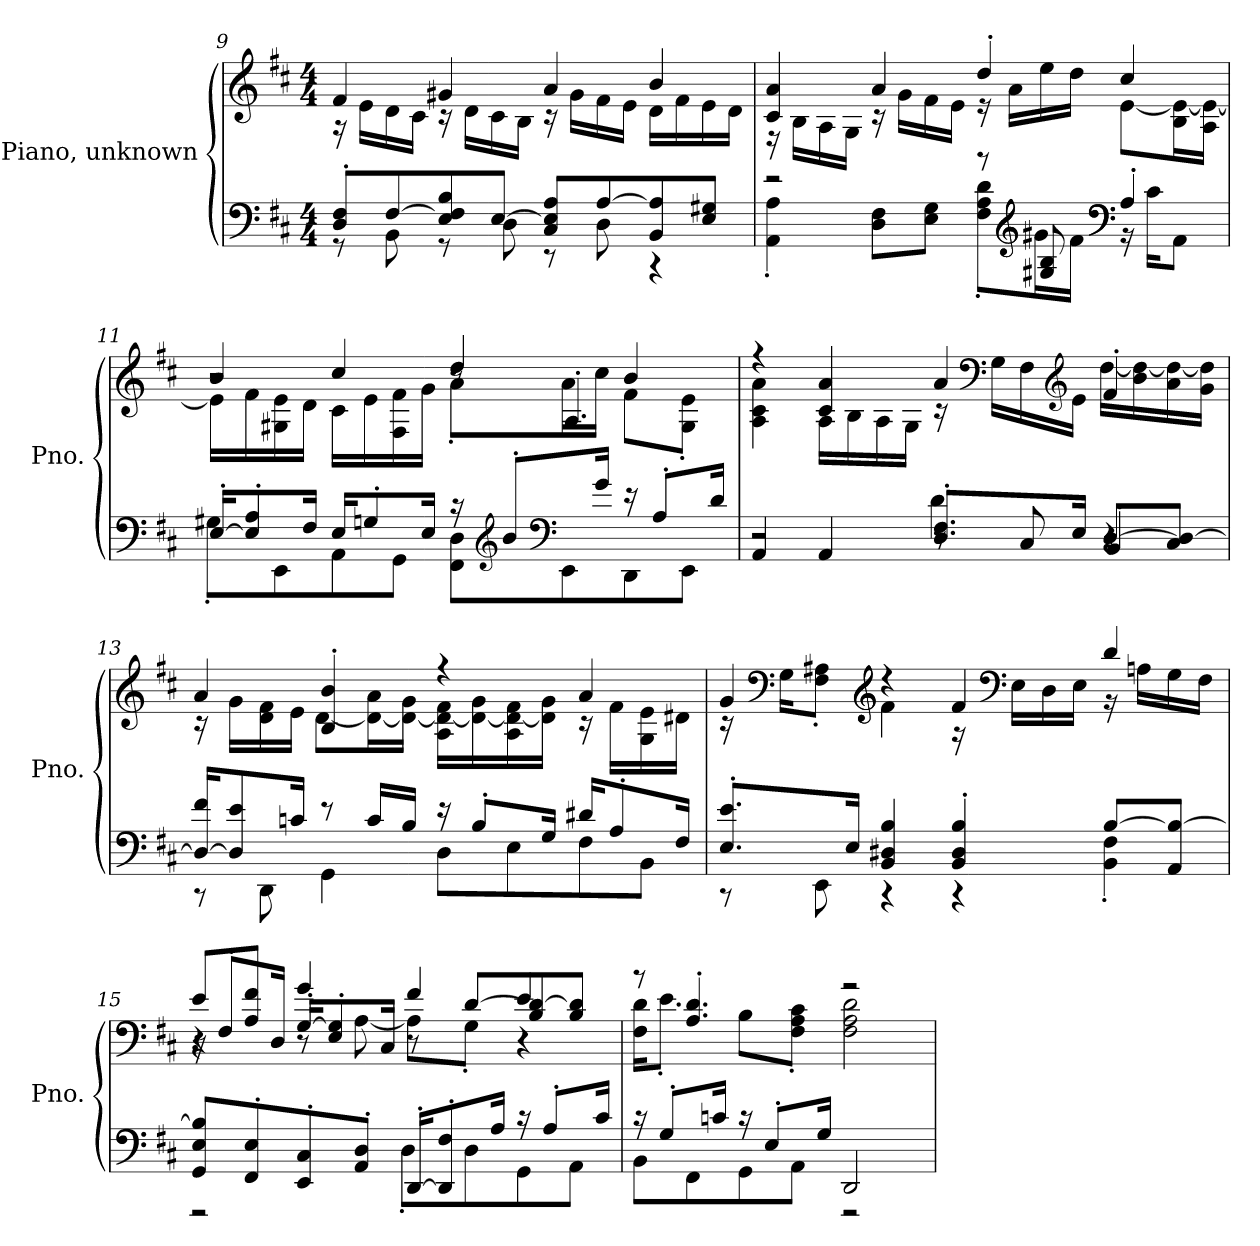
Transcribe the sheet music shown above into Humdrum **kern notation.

**kern	**kern
*part1	*part1
*staff2	*staff1
*I"Piano, unknown	*
*I'Pno.	*
*clefF4	*clefG2
*k[f#c#]	*k[f#c#]
*M4/4	*M4/4
=9	=9
*^	*^
8D/' 8F#/'L	8r	4f#/	16r
.	.	.	16e\LL
[8F#/	8BB\	.	16d\
.	.	.	16c#\JJ
8E/ 8F#/] 8B/	8r	4g#X/	16r
.	.	.	16d\LL
[8E/J	8D\	.	16c#\
.	.	.	16B\JJ
8C#/ 8E/] 8A/L	8r	4a/	16r
.	.	.	16g#\LL
[8A/	8D\	.	16f#\
.	.	.	16e\JJ
8BB/ 8A/]	4r	4b/	16d\LL
.	.	.	16f#\
8E/ 8G#X/J	.	.	16e\
.	.	.	16d\JJ
!!LO:LB:g=z	!!
=10	=10	=10	=10
2r	4AA\' 4A\'	4c#/ 4a/	16r
.	.	.	16B\LL
.	.	.	16A\
.	.	.	16G\JJ
.	8D\ 8F#\L	4a/	16r
.	.	.	16g\LL
.	8E\ 8G\J	.	16f#\
.	.	.	16e\JJ
8r	8F#\' 8A\' 8d\'L	4dd'/	16r
.	.	.	16a\LL
*clefG2	*	*	*
8G#X/ 8B/	16g#X\L	.	16ee\
.	16f#\JJ	.	16dd\JJ
*clefF4	*	*	*
4A'/	16r	4cc#/	[8e\L
.	16c#\KL	.	.
.	8AA\J	.	16B\ 16e\_L
.	.	.	16A\ 16e\_JJ
=11	=11	=11	=11
*	*	*	*^
[16E'/KL	8G#X'\L	4b/	16e\LL]	2r
8E/]' 8A/'	.	.	16f#\	.
.	8EE\	.	16G#X\ 16e\	.
16F#/Jk	.	.	16d\JJ	.
16E/KL	8AA\	4cc#/	16c#\LL	.
8Gn'/	.	.	16e\	.
.	8GG\J	.	16F#\ 16f#\	.
16E/Jk	.	.	16g\JJ	.
16r	8FF#\ 8D\L	4dd/	8a'\L	8r
*clefG2	*	*	*	*
8b'/L	.	.	.	.
*clefF4	*	*	*	*
.	8EE\	.	16a\L	4.A'/
16g/Jk	.	.	16cc#\JJ	.
16r	8DD\	4b/	8f#\L	.
8A'/L	.	.	.	.
.	8EE\J	.	8G#\' 8e\'J	.
16d/Jk	.	.	.	.
*	*	*	*v	*v
!!LO:LB:g=z
=12	=12	=12	=12
*	*^	*	*
4AA/	2r	2r	4r	4A\ 4c#\ 4a\
4AA/	.	.	4c#/ 4a/	16A\LL
.	.	.	.	16B\
.	.	.	.	16A\
.	.	.	.	16G\JJ
8.D/' 8.F#/'L	4d\	8r	4a/	16r
*	*	*	*clefF4	*
.	.	.	.	16G\LL
.	.	8C#/	.	16F#\
*	*	*	*clefG2	*
16E/Jk	.	.	.	16e\JJ
[8D/L	4r	4BB'/	4f#'/	[16dd\LL
.	.	.	.	16b\ 16dd\_
8C#/ 8D/_J	.	.	.	16a\ 16dd\_
.	.	.	.	16g\ 16dd\]JJ
*	*v	*v	*	*
=13	=13	=13	=13
16D/_ 16f#/KL	8r	4a/	16r
8D/] 8e/	.	.	16g\LL
.	8DD\	.	16d\ 16f#\
16cn/Jk	.	.	16e\JJ
8r	4GG\	4B/' 4b/'	[8d\L
16c/LL	.	.	16d\_ 16a\L
16B/JJ	.	.	16d\_ 16g\JJ
16r	8D\L	4r	16A\ 16d\_ 16f#\LL
8B'/L	.	.	16d\_ 16g\
.	8E\	.	16A\ 16d\_ 16f#\
16G/Jk	.	.	16d\] 16g\JJ
16d#X/KL	8F#\	4a/	16r
8A'/	.	.	16f#\LL
.	8BB\J	.	16G\ 16e\
16F#/Jk	.	.	16d#X\JJ
!!LO:PB:g=z	!!
=14	=14	=14	=14
8.E/' 8.e/'L	8r	4g/	16r
*	*	*clefF4	*
.	.	.	16G\KL
.	8EE\	.	8F#\' 8A#X\'J
16E/Jk	.	.	.
*	*	*clefG2	*
4BB/ 4D#X/ 4B/	4r	4r	4f#\
4BB/' 4D#/' 4B/'	4r	4f#/	16r
*	*	*clefF4	*
.	.	.	16E\LL
.	.	.	16D\
.	.	.	16E\JJ
[8B/L	4BB\' 4F#\'	4d/	16r
.	.	.	16An\LL
8AA/ 8B/_J	.	.	16G\
.	.	.	16F#\JJ
=15	=15	=15	=15
*	*	*	*^
8GG/ 8E/ 8B/]L	2r	8e/L	4r	16r
.	.	.	.	8F#'/L
8FF#/' 8E/'	.	8A/ 8f#/J	.	.
.	.	.	.	16D/Jk
8EE/' 8C#/'	.	4g/	8r	[16G'/KL
.	.	.	.	8E/' 8G/]'
8AA/' 8D/'J	.	.	[8A\	.
.	.	.	.	16C#/Jk
[16DD'/KL	8D'\L	4f#/	8A\L]	8r
8DD/]' 8F#/'	.	.	.	.
.	8D\	.	8G'\J	[8d/L
16A/Jk	.	.	.	.
16r	8GG\	4e/	4r	8B/ 8d/_
8A'/L	.	.	.	.
.	8AA\J	.	.	8B/ 8d/]J
16c#/Jk	.	.	.	.
*	*	*	*v	*v
!!LO:LB:g=z
=16	=16	=16	=16
16r	8BB\L	8r	16F#\ 16d\KL
8G'/L	.	.	8.e'\J
.	8FF#\	4.A/' 4.d/'	.
16cn/Jk	.	.	.
16r	8GG\	.	8B\L
8E'/L	.	.	.
.	8AA\J	.	8F#\' 8A\' 8c#\'J
16G/Jk	.	.	.
2DD/	2r	2r	2F#\ 2A\ 2d\
*v	*v	*	*
*	*v	*v
=	=
*-	*-
